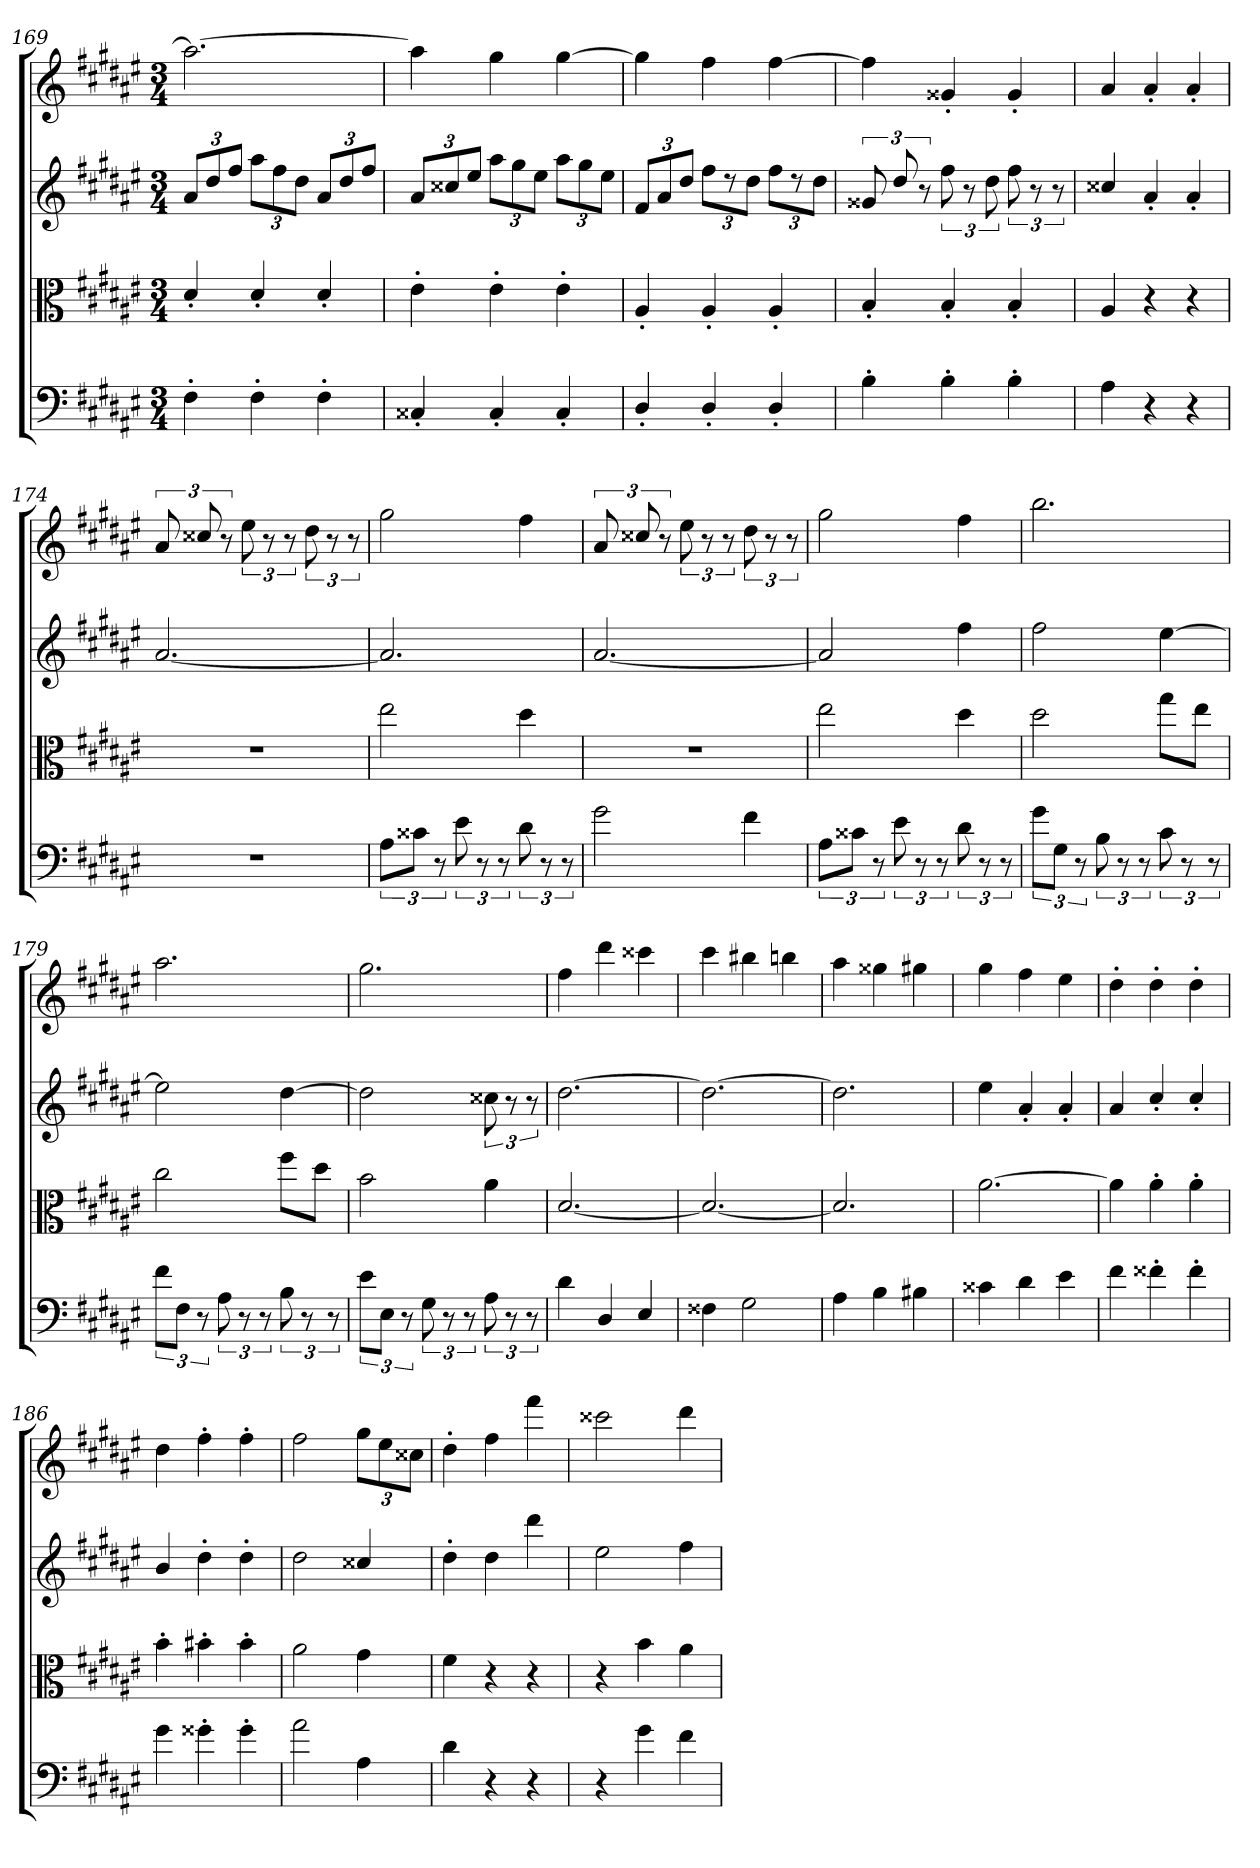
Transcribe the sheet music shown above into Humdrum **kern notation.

**kern	**kern	**kern	**kern
*part4	*part3	*part2	*part1
*staff4	*staff3	*staff2	*staff1
*clefF4	*clefC3	*clefG2	*clefG2
*k[f#c#g#d#a#e#]	*k[f#c#g#d#a#e#]	*k[f#c#g#d#a#e#]	*k[f#c#g#d#a#e#]
*F#:	*F#:	*F#:	*F#:
*M3/4	*M3/4	*M3/4	*M3/4
=169	=169	=169	=169
4F#'\	4d#'/	12a#/L	2.aa#\_
.	.	12dd#/	.
.	.	12ff#/J	.
4F#'\	4d#'/	12aa#\L	.
.	.	12ff#\	.
.	.	12dd#\J	.
4F#'\	4d#'/	12a#/L	.
.	.	12dd#/	.
.	.	12ff#/J	.
=170	=170	=170	=170
4C##X'/	4e#'\	12a#/L	4aa#\]
.	.	12cc##X/	.
.	.	12ee#/J	.
4C##'/	4e#'\	12aa#\L	4gg#\
.	.	12gg#\	.
.	.	12ee#\J	.
4C##'/	4e#'\	12aa#\L	[4gg#\
.	.	12gg#\	.
.	.	12ee#\J	.
=171	=171	=171	=171
4D#'/	4A#'/	12f#/L	4gg#\]
.	.	12a#/	.
.	.	12dd#/J	.
4D#'/	4A#'/	12ff#\L	4ff#\
.	.	12r	.
.	.	12dd#\J	.
4D#'/	4A#'/	12ff#\L	[4ff#\
.	.	12r	.
.	.	12dd#\J	.
=172	=172	=172	=172
4B'\	4B'/	12g##X/	4ff#\]
.	.	12dd#/	.
.	.	12r	.
4B'\	4B'/	12ff#\	4g##X'/
.	.	12r	.
.	.	12dd#\	.
4B'\	4B'/	12ff#\	4g##'/
.	.	12r	.
.	.	12r	.
=173	=173	=173	=173
4A#\	4A#/	4cc##X/	4a#/
4r	4r	4a#'/	4a#'/
4r	4r	4a#'/	4a#'/
=174	=174	=174	=174
2.r	2.r	[2.a#/	12a#/
.	.	.	12cc##X/
.	.	.	12r
.	.	.	12ee#\
.	.	.	12r
.	.	.	12r
.	.	.	12dd#\
.	.	.	12r
.	.	.	12r
=175	=175	=175	=175
12A#\L	2ee#\	2.a#/]	2gg#\
12c##X\J	.	.	.
12r	.	.	.
12e#\	.	.	.
12r	.	.	.
12r	.	.	.
12d#\	4dd#\	.	4ff#\
12r	.	.	.
12r	.	.	.
=176	=176	=176	=176
2g#\	2.r	[2.a#/	12a#/
.	.	.	12cc##X/
.	.	.	12r
.	.	.	12ee#\
.	.	.	12r
.	.	.	12r
4f#\	.	.	12dd#\
.	.	.	12r
.	.	.	12r
=177	=177	=177	=177
12A#\L	2ee#\	2a#/]	2gg#\
12c##X\J	.	.	.
12r	.	.	.
12e#\	.	.	.
12r	.	.	.
12r	.	.	.
12d#\	4dd#\	4ff#\	4ff#\
12r	.	.	.
12r	.	.	.
=178	=178	=178	=178
12g#\L	2dd#\	2ff#\	2.bb\
12G#\J	.	.	.
12r	.	.	.
12B\	.	.	.
12r	.	.	.
12r	.	.	.
12c#\	8gg#\L	[4ee#\	.
12r	.	.	.
.	8ee#\J	.	.
12r	.	.	.
=179	=179	=179	=179
12f#\L	2cc#\	2ee#\]	2.aa#\
12F#\J	.	.	.
12r	.	.	.
12A#\	.	.	.
12r	.	.	.
12r	.	.	.
12B\	8ff#\L	[4dd#\	.
12r	.	.	.
.	8dd#\J	.	.
12r	.	.	.
=180	=180	=180	=180
12e#\L	2b\	2dd#\]	2.gg#\
12E#\J	.	.	.
12r	.	.	.
12G#\	.	.	.
12r	.	.	.
12r	.	.	.
12A#\	4a#\	12cc##X\	.
12r	.	12r	.
12r	.	12r	.
=181	=181	=181	=181
4d#\	[2.d#/	[2.dd#\	4ff#\
4D#/	.	.	4ddd#\
4E#/	.	.	4ccc##X\
=182	=182	=182	=182
4F##X\	2.d#/_	2.dd#\_	4ccc#\
2G#\	.	.	4bb#X\
.	.	.	4bbn\
=183	=183	=183	=183
4A#\	2.d#/]	2.dd#\]	4aa#\
4B\	.	.	4gg##X\
4B#X\	.	.	4gg#X\
=184	=184	=184	=184
4c##X\	[2.a#\	4ee#\	4gg#\
4d#\	.	4a#'/	4ff#\
4e#\	.	4a#'/	4ee#\
=185	=185	=185	=185
4f#\	4a#\]	4a#/	4dd#'\
4f##X'\	4a#'\	4cc#'/	4dd#'\
4f##'\	4a#'\	4cc#'/	4dd#'\
=186	=186	=186	=186
4g#\	4b'\	4b/	4dd#\
4g##X'\	4b#X'\	4dd#'\	4ff#'\
4g##'\	4b#'\	4dd#'\	4ff#'\
=187	=187	=187	=187
2a#\	2a#\	2dd#\	2ff#\
4A#\	4g#\	4cc##X/	12gg#\L
.	.	.	12ee#\
.	.	.	12cc##X\J
=188	=188	=188	=188
4d#\	4f#\	4dd#'\	4dd#'\
4r	4r	4dd#\	4ff#\
4r	4r	4ddd#\	4fff#\
=189	=189	=189	=189
4r	4r	2ee#\	2ccc##X\
4g#\	4b\	.	.
4f#\	4a#\	4ff#\	4ddd#\
=	=	=	=
*-	*-	*-	*-
